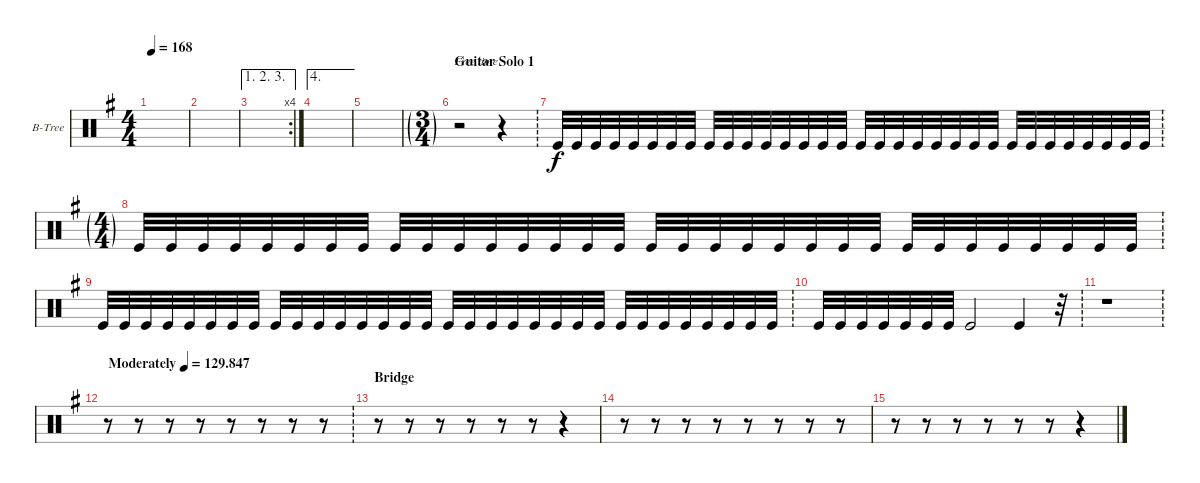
\defaultSystemsLayout 4
\bracketExtendMode groupsimilarinstruments
\firstSystemTrackNameOrientation horizontal
\otherSystemsTrackNameOrientation horizontal
\track ("Bell Tree" "B-Tree") {instrument percussion}
\staff {score}
\articulation defaults
\ts (4 4)
\tempo 168
\clef neutral
\scale
0.322034
\ks g
|
\scale
0.322034 |
\ae (1 2 3)
\rc 4
\scale
0.355932 |
\ae 4
\scale
0.239496 |
\scale
0.239496 |
\ts (3 4)
\beaming (8 2 2 2)
\ft
\section ("" "Guitar Solo 1")
\scale
0.521008 r.2 r.4 |
\ft
\scale
0.239496 "Kick (hit)".32 "Kick (hit)".32 "Kick (hit)".32 "Kick (hit)".32 "Kick (hit)".32 "Kick (hit)".32 "Kick (hit)".32 "Kick (hit)".32 "Kick (hit)".32 "Kick (hit)".32 "Kick (hit)".32 "Kick (hit)".32 "Kick (hit)".32 "Kick (hit)".32 "Kick (hit)".32 "Kick (hit)".32 "Kick (hit)".32 "Kick (hit)".32 "Kick (hit)".32 "Kick (hit)".32 "Kick (hit)".32 "Kick (hit)".32 "Kick (hit)".32 "Kick (hit)".32 "Kick (hit)".32 "Kick (hit)".32 "Kick (hit)".32 "Kick (hit)".32 "Kick (hit)".32 "Kick (hit)".32 "Kick (hit)".32 "Kick (hit)".32 |
\ts (4 4)
\ft
\scale
0.521008 "Kick (hit)".32 "Kick (hit)".32 "Kick (hit)".32 "Kick (hit)".32 "Kick (hit)".32 "Kick (hit)".32 "Kick (hit)".32 "Kick (hit)".32 "Kick (hit)".32 "Kick (hit)".32 "Kick (hit)".32 "Kick (hit)".32 "Kick (hit)".32 "Kick (hit)".32 "Kick (hit)".32 "Kick (hit)".32 "Kick (hit)".32 "Kick (hit)".32 "Kick (hit)".32 "Kick (hit)".32 "Kick (hit)".32 "Kick (hit)".32 "Kick (hit)".32 "Kick (hit)".32 "Kick (hit)".32 "Kick (hit)".32 "Kick (hit)".32 "Kick (hit)".32 "Kick (hit)".32 "Kick (hit)".32 "Kick (hit)".32 "Kick (hit)".32 |
\ft
\scale
0.239496 "Kick (hit)".32 "Kick (hit)".32 "Kick (hit)".32 "Kick (hit)".32 "Kick (hit)".32 "Kick (hit)".32 "Kick (hit)".32 "Kick (hit)".32 "Kick (hit)".32 "Kick (hit)".32 "Kick (hit)".32 "Kick (hit)".32 "Kick (hit)".32 "Kick (hit)".32 "Kick (hit)".32 "Kick (hit)".32 "Kick (hit)".32 "Kick (hit)".32 "Kick (hit)".32 "Kick (hit)".32 "Kick (hit)".32 "Kick (hit)".32 "Kick (hit)".32 "Kick (hit)".32 "Kick (hit)".32 "Kick (hit)".32 "Kick (hit)".32 "Kick (hit)".32 "Kick (hit)".32 "Kick (hit)".32 "Kick (hit)".32 "Kick (hit)".32 |
\ft
\scale
0.333333 "Kick (hit)".32 "Kick (hit)".32 "Kick (hit)".32 "Kick (hit)".32 "Kick (hit)".32 "Kick (hit)".32 "Kick (hit)".32 "Kick (hit)".2 "Kick (hit)".4 r.32 |
\ft
\scale
0.333333 r.1 |
\ft
\tempo (129.847 "Moderately")
\scale
0.333333 r.8 r.8 r.8 r.8 r.8 r.8 r.8 r.8 |
\section ("" "Bridge")
\scale
0.502183 r.8 r.8 r.8 r.8 r.8 r.8 r.4 |
\scale
0.248908 r.8 r.8 r.8 r.8 r.8 r.8 r.8 r.8 |
\scale
0.248908 r.8 r.8 r.8 r.8 r.8 r.8 r.4 |
\scale
0.333333
